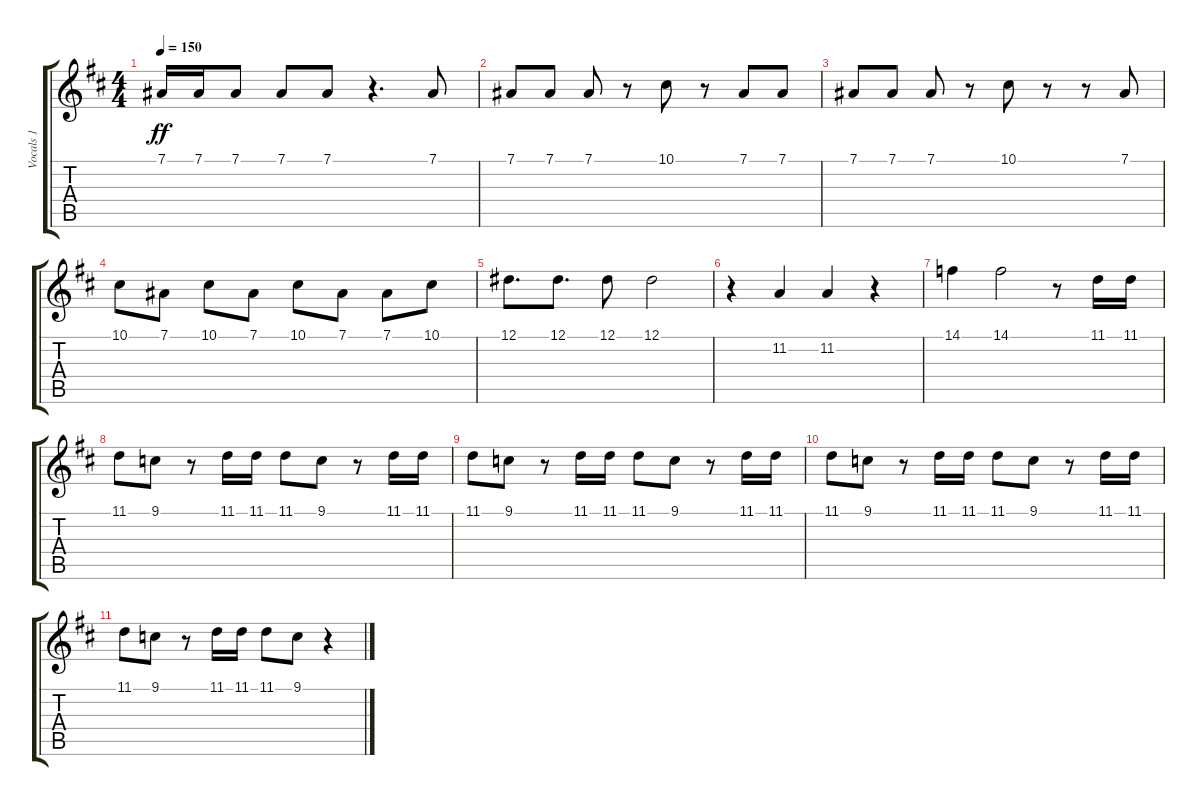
\track ("Vocals 1" "Vocals 1") {instrument lead6voice}
\staff {score tabs}
\tuning (Eb4 Bb3 Gb3 Db3 Ab2 Eb2) {hide}
\ts (4 4)
\tempo 150
\clef g2
\ks d
7.1.16{dy ff} 7.1.16 7.1.8 7.1.8 7.1.8 r.4{d} 7.1.8 |
7.1.8 7.1.8 7.1.8 r.8 10.1.8 r.8 7.1.8 7.1.8 |
7.1.8 7.1.8 7.1.8 r.8 10.1.8 r.8 r.8 7.1.8 |
10.1.8 7.1.8 10.1.8 7.1.8 10.1.8 7.1.8 7.1.8 10.1.8 |
12.1.8{d} 12.1.8{d} 12.1.8 12.1.2 |
r.4 11.2.4 11.2.4 r.4 |
14.1.4 14.1.2 r.8 11.1.16 11.1.16 |
11.1.8 9.1.8 r.8 11.1.16 11.1.16 11.1.8 9.1.8 r.8 11.1.16 11.1.16 |
11.1.8 9.1.8 r.8 11.1.16 11.1.16 11.1.8 9.1.8 r.8 11.1.16 11.1.16 |
11.1.8 9.1.8 r.8 11.1.16 11.1.16 11.1.8 9.1.8 r.8 11.1.16 11.1.16 |
11.1.8 9.1.8 r.8 11.1.16 11.1.16 11.1.8 9.1.8 r.4
